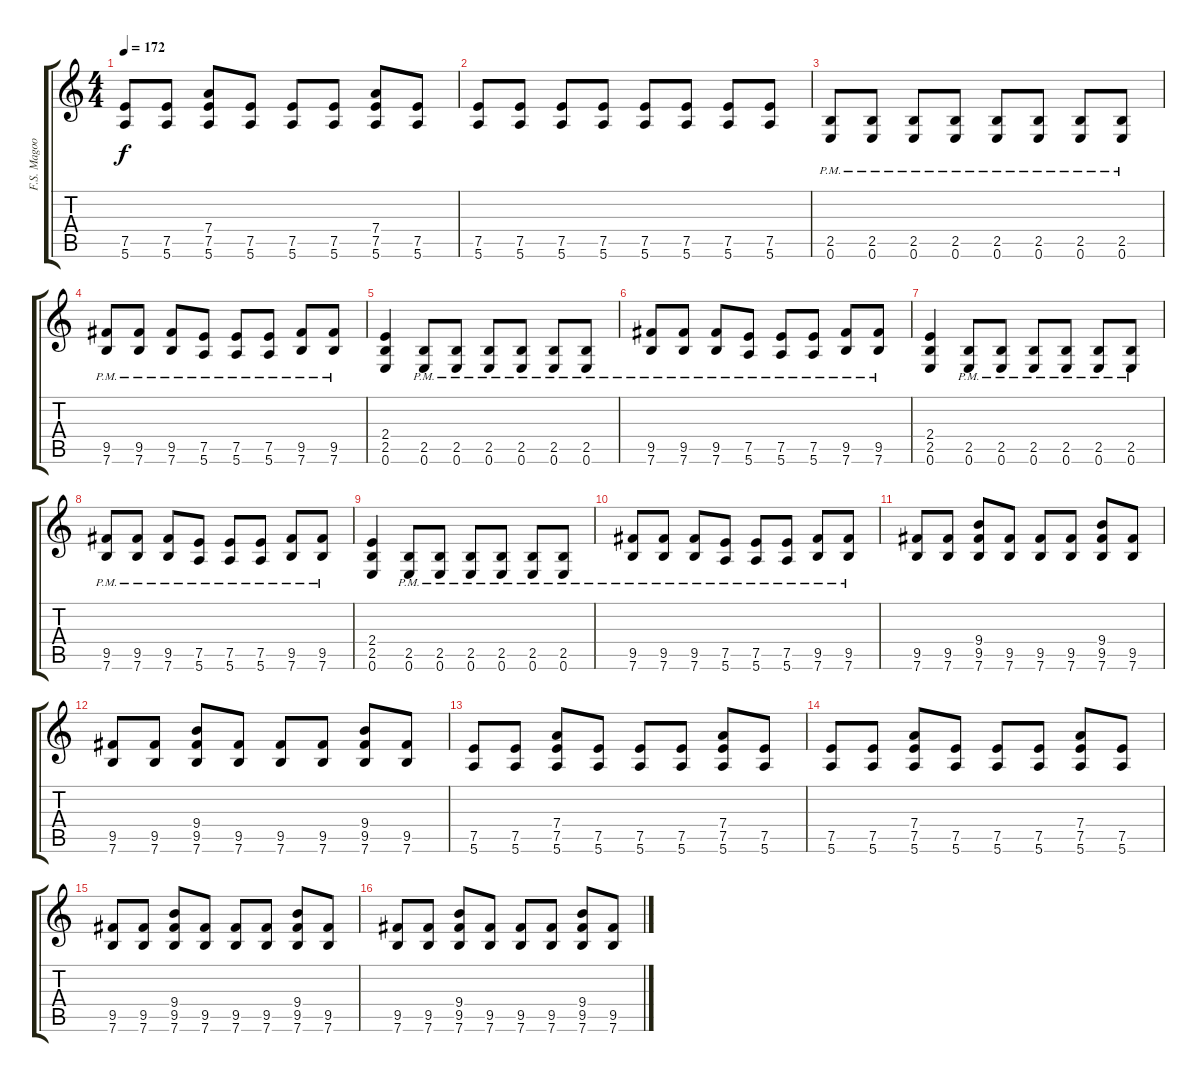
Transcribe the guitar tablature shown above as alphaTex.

\track ("F.S. Magoo" "F.S. Magoo") {instrument distortionguitar}
\staff {score tabs}
\tuning (E4 B3 G3 D3 A2 E2) {hide}
\ts (4 4)
\tempo 172
\clef g2
\ks c
(7.5 5.6).8{dy f} (7.5 5.6).8 (7.4 7.5 5.6).8 (7.5 5.6).8 (7.5 5.6).8 (7.5 5.6).8 (7.4 7.5 5.6).8 (7.5 5.6).8 |
(7.5 5.6).8 (7.5 5.6).8 (7.5 5.6).8 (7.5 5.6).8 (7.5 5.6).8 (7.5 5.6).8 (7.5 5.6).8 (7.5 5.6).8 |
(2.5{pm} 0.6{pm}).8 (2.5{pm} 0.6{pm}).8 (2.5{pm} 0.6{pm}).8 (2.5{pm} 0.6{pm}).8 (2.5{pm} 0.6{pm}).8 (2.5{pm} 0.6{pm}).8 (2.5{pm} 0.6{pm}).8 (2.5{pm} 0.6{pm}).8 |
(9.5{pm} 7.6{pm}).8 (9.5{pm} 7.6{pm}).8 (9.5{pm} 7.6{pm}).8 (7.5{pm} 5.6{pm}).8 (7.5{pm} 5.6{pm}).8 (7.5{pm} 5.6{pm}).8 (9.5{pm} 7.6{pm}).8 (9.5{pm} 7.6{pm}).8 |
(2.4 2.5 0.6).4 (2.5{pm} 0.6{pm}).8 (2.5{pm} 0.6{pm}).8 (2.5{pm} 0.6{pm}).8 (2.5{pm} 0.6{pm}).8 (2.5{pm} 0.6{pm}).8 (2.5{pm} 0.6{pm}).8 |
(9.5{pm} 7.6{pm}).8 (9.5{pm} 7.6{pm}).8 (9.5{pm} 7.6{pm}).8 (7.5{pm} 5.6{pm}).8 (7.5{pm} 5.6{pm}).8 (7.5{pm} 5.6{pm}).8 (9.5{pm} 7.6{pm}).8 (9.5{pm} 7.6{pm}).8 |
(2.4 2.5 0.6).4 (2.5{pm} 0.6{pm}).8 (2.5{pm} 0.6{pm}).8 (2.5{pm} 0.6{pm}).8 (2.5{pm} 0.6{pm}).8 (2.5{pm} 0.6{pm}).8 (2.5{pm} 0.6{pm}).8 |
(9.5{pm} 7.6{pm}).8 (9.5{pm} 7.6{pm}).8 (9.5{pm} 7.6{pm}).8 (7.5{pm} 5.6{pm}).8 (7.5{pm} 5.6{pm}).8 (7.5{pm} 5.6{pm}).8 (9.5{pm} 7.6{pm}).8 (9.5{pm} 7.6{pm}).8 |
(2.4 2.5 0.6).4 (2.5{pm} 0.6{pm}).8 (2.5{pm} 0.6{pm}).8 (2.5{pm} 0.6{pm}).8 (2.5{pm} 0.6{pm}).8 (2.5{pm} 0.6{pm}).8 (2.5{pm} 0.6{pm}).8 |
(9.5{pm} 7.6{pm}).8 (9.5{pm} 7.6{pm}).8 (9.5{pm} 7.6{pm}).8 (7.5{pm} 5.6{pm}).8 (7.5{pm} 5.6{pm}).8 (7.5{pm} 5.6{pm}).8 (9.5{pm} 7.6{pm}).8 (9.5{pm} 7.6{pm}).8 |
(9.5 7.6).8 (9.5 7.6).8 (9.4 9.5 7.6).8 (9.5 7.6).8 (9.5 7.6).8 (9.5 7.6).8 (9.4 9.5 7.6).8 (9.5 7.6).8 |
(9.5 7.6).8 (9.5 7.6).8 (9.4 9.5 7.6).8 (9.5 7.6).8 (9.5 7.6).8 (9.5 7.6).8 (9.4 9.5 7.6).8 (9.5 7.6).8 |
(7.5 5.6).8 (7.5 5.6).8 (7.4 7.5 5.6).8 (7.5 5.6).8 (7.5 5.6).8 (7.5 5.6).8 (7.4 7.5 5.6).8 (7.5 5.6).8 |
(7.5 5.6).8 (7.5 5.6).8 (7.4 7.5 5.6).8 (7.5 5.6).8 (7.5 5.6).8 (7.5 5.6).8 (7.4 7.5 5.6).8 (7.5 5.6).8 |
(9.5 7.6).8 (9.5 7.6).8 (9.4 9.5 7.6).8 (9.5 7.6).8 (9.5 7.6).8 (9.5 7.6).8 (9.4 9.5 7.6).8 (9.5 7.6).8 |
(9.5 7.6).8 (9.5 7.6).8 (9.4 9.5 7.6).8 (9.5 7.6).8 (9.5 7.6).8 (9.5 7.6).8 (9.4 9.5 7.6).8 (9.5 7.6).8
